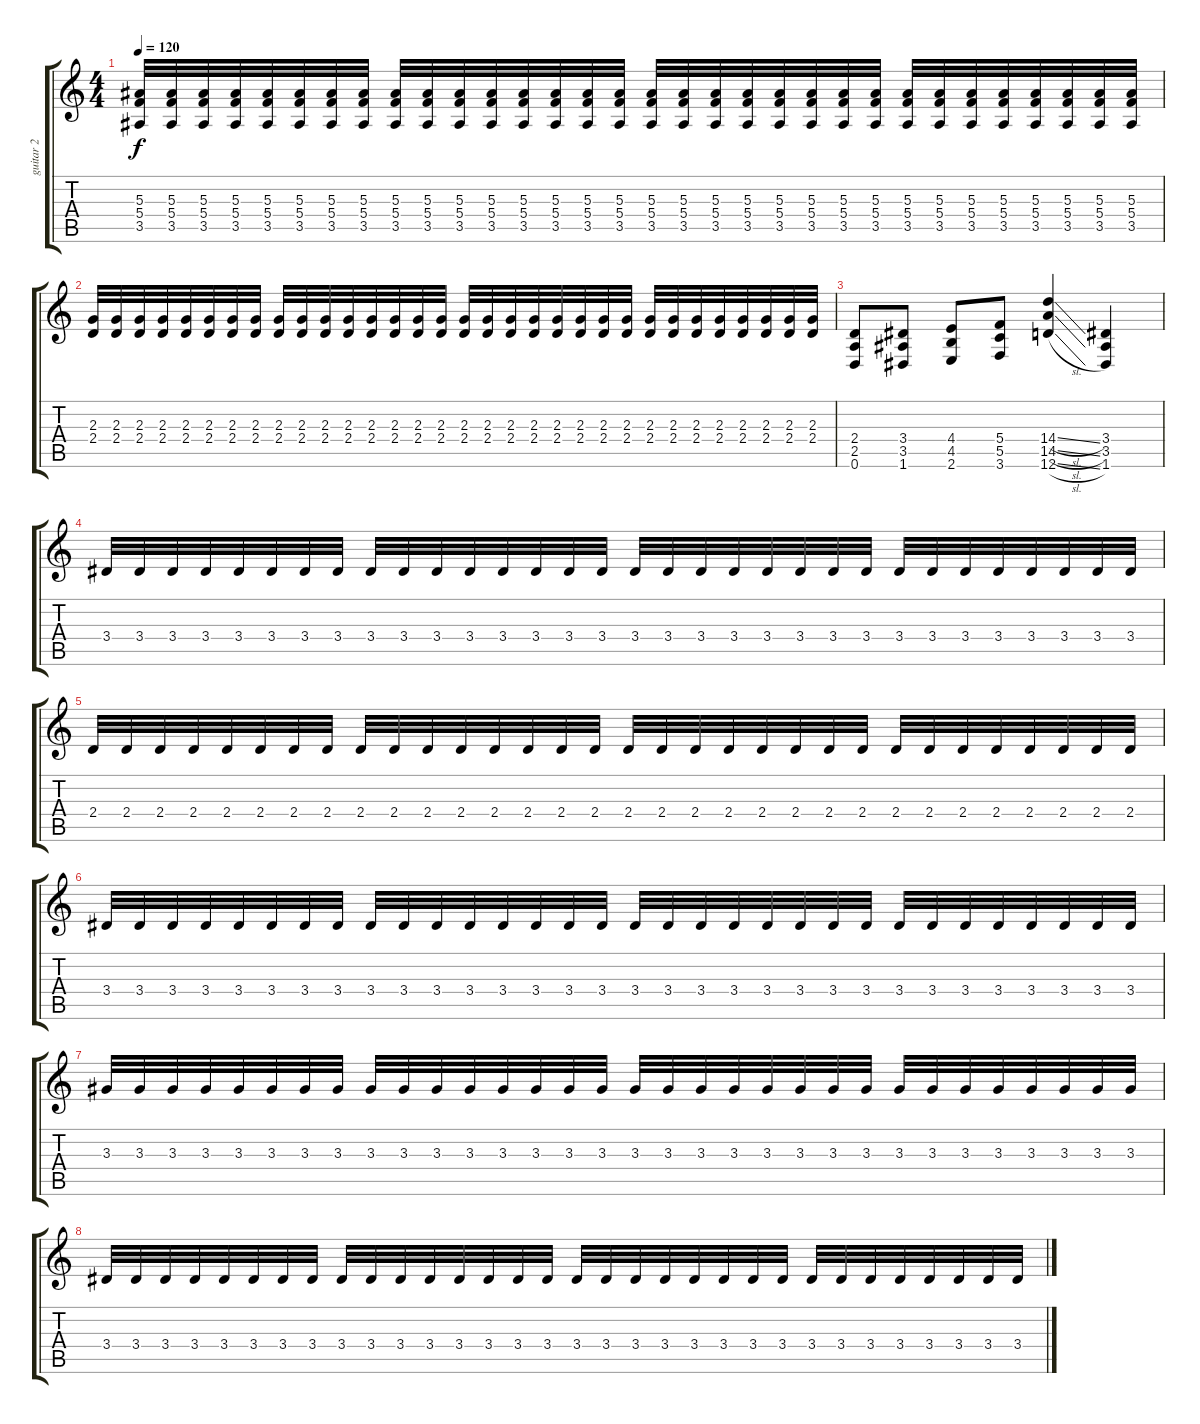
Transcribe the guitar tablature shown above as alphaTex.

\track ("guitar 2" "guitar 2") {instrument distortionguitar}
\staff {score tabs}
\tuning (D4 A3 F3 C3 G2 D2) {hide}
\ts (4 4)
\tempo 120
\clef g2
\ks c
(5.3 5.4 3.5).32{dy f} (5.3 5.4 3.5).32 (5.3 5.4 3.5).32 (5.3 5.4 3.5).32 (5.3 5.4 3.5).32 (5.3 5.4 3.5).32 (5.3 5.4 3.5).32 (5.3 5.4 3.5).32 (5.3 5.4 3.5).32 (5.3 5.4 3.5).32 (5.3 5.4 3.5).32 (5.3 5.4 3.5).32 (5.3 5.4 3.5).32 (5.3 5.4 3.5).32 (5.3 5.4 3.5).32 (5.3 5.4 3.5).32 (5.3 5.4 3.5).32 (5.3 5.4 3.5).32 (5.3 5.4 3.5).32 (5.3 5.4 3.5).32 (5.3 5.4 3.5).32 (5.3 5.4 3.5).32 (5.3 5.4 3.5).32 (5.3 5.4 3.5).32 (5.3 5.4 3.5).32 (5.3 5.4 3.5).32 (5.3 5.4 3.5).32 (5.3 5.4 3.5).32 (5.3 5.4 3.5).32 (5.3 5.4 3.5).32 (5.3 5.4 3.5).32 (5.3 5.4 3.5).32 |
(2.3 2.4).32 (2.3 2.4).32 (2.3 2.4).32 (2.3 2.4).32 (2.3 2.4).32 (2.3 2.4).32 (2.3 2.4).32 (2.3 2.4).32 (2.3 2.4).32 (2.3 2.4).32 (2.3 2.4).32 (2.3 2.4).32 (2.3 2.4).32 (2.3 2.4).32 (2.3 2.4).32 (2.3 2.4).32 (2.3 2.4).32 (2.3 2.4).32 (2.3 2.4).32 (2.3 2.4).32 (2.3 2.4).32 (2.3 2.4).32 (2.3 2.4).32 (2.3 2.4).32 (2.3 2.4).32 (2.3 2.4).32 (2.3 2.4).32 (2.3 2.4).32 (2.3 2.4).32 (2.3 2.4).32 (2.3 2.4).32 (2.3 2.4).32 |
(2.4 2.5 0.6).8 (3.4 3.5 1.6).8 (4.4 4.5 2.6).8 (5.4 5.5 3.6).8 (14.4{sl} 14.5{sl} 12.6{sl}).4 (3.4 3.5 1.6).4 |
3.4.32 3.4.32 3.4.32 3.4.32 3.4.32 3.4.32 3.4.32 3.4.32 3.4.32 3.4.32 3.4.32 3.4.32 3.4.32 3.4.32 3.4.32 3.4.32 3.4.32 3.4.32 3.4.32 3.4.32 3.4.32 3.4.32 3.4.32 3.4.32 3.4.32 3.4.32 3.4.32 3.4.32 3.4.32 3.4.32 3.4.32 3.4.32 |
2.4.32 2.4.32 2.4.32 2.4.32 2.4.32 2.4.32 2.4.32 2.4.32 2.4.32 2.4.32 2.4.32 2.4.32 2.4.32 2.4.32 2.4.32 2.4.32 2.4.32 2.4.32 2.4.32 2.4.32 2.4.32 2.4.32 2.4.32 2.4.32 2.4.32 2.4.32 2.4.32 2.4.32 2.4.32 2.4.32 2.4.32 2.4.32 |
3.4.32 3.4.32 3.4.32 3.4.32 3.4.32 3.4.32 3.4.32 3.4.32 3.4.32 3.4.32 3.4.32 3.4.32 3.4.32 3.4.32 3.4.32 3.4.32 3.4.32 3.4.32 3.4.32 3.4.32 3.4.32 3.4.32 3.4.32 3.4.32 3.4.32 3.4.32 3.4.32 3.4.32 3.4.32 3.4.32 3.4.32 3.4.32 |
3.3.32 3.3.32 3.3.32 3.3.32 3.3.32 3.3.32 3.3.32 3.3.32 3.3.32 3.3.32 3.3.32 3.3.32 3.3.32 3.3.32 3.3.32 3.3.32 3.3.32 3.3.32 3.3.32 3.3.32 3.3.32 3.3.32 3.3.32 3.3.32 3.3.32 3.3.32 3.3.32 3.3.32 3.3.32 3.3.32 3.3.32 3.3.32 |
3.4.32 3.4.32 3.4.32 3.4.32 3.4.32 3.4.32 3.4.32 3.4.32 3.4.32 3.4.32 3.4.32 3.4.32 3.4.32 3.4.32 3.4.32 3.4.32 3.4.32 3.4.32 3.4.32 3.4.32 3.4.32 3.4.32 3.4.32 3.4.32 3.4.32 3.4.32 3.4.32 3.4.32 3.4.32 3.4.32 3.4.32 3.4.32
